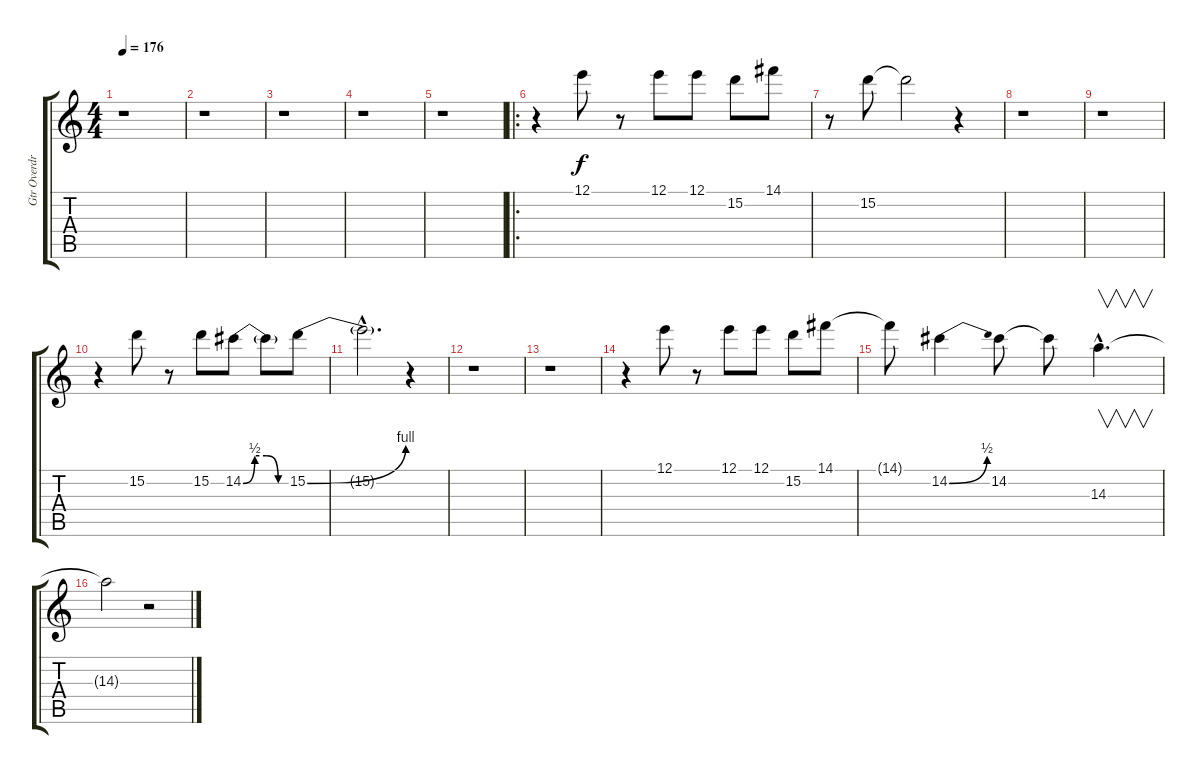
\track ("Gtr Overdrive" "Gtr Overdr") {instrument overdrivenguitar}
\staff {score tabs}
\tuning (E4 B3 G3 D3 A2 E2) {hide}
\ts (4 4)
\tempo 176
\clef g2
\ks c
r.1{dy f} |
r.1 |
r.1 |
r.1 |
r.1 |
\ro
r.4{volume 13} 12.1.8 r.8 12.1.8 12.1.8 15.2.8 14.1.8 |
r.8 15.2.8 15.2{t}.2 r.4 |
r.1 |
r.1 |
r.4 15.2.8 r.8 15.2.8 14.2{be (custom 0 0 15 2 30 2 45 0 60 0)}.8 14.2{t}.8 15.2{be (bend 0 0 60 4)}.8 |
15.2{hac t}.2{d} r.4 |
r.1 |
r.1 |
r.4 12.1.8 r.8 12.1.8 12.1.8 15.2.8 14.1.8 |
14.1{t}.8 14.2{be (bend 0 0 60 2)}.4 14.2.8 14.2{t}.8 14.3{hac}.4{v d} |
14.3{t}.2 r.2
